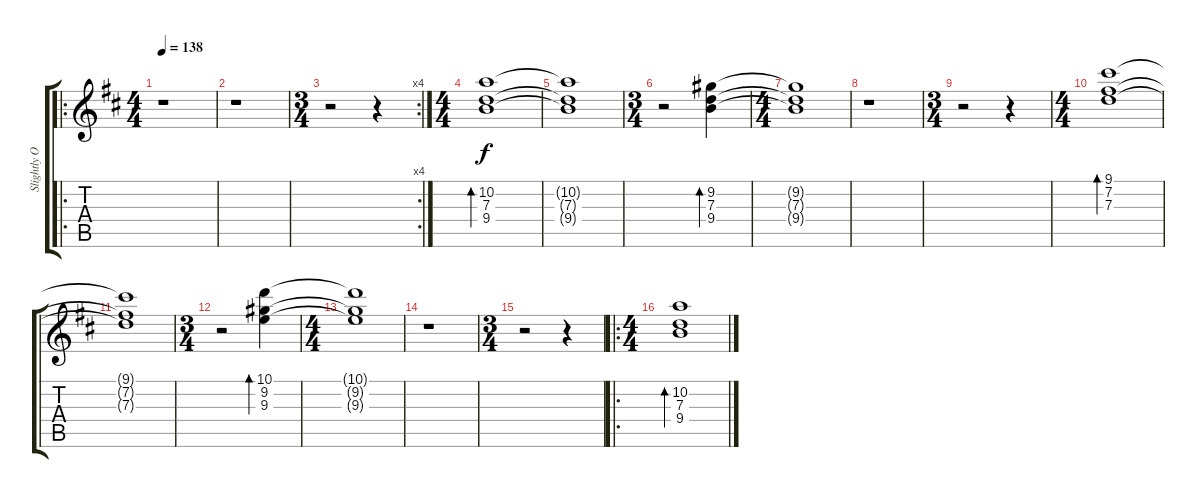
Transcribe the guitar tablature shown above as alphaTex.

\track ("Slightly Overdriven Guitar w/ Chorus" "Slightly O") {instrument electricguitarclean}
\staff {score tabs}
\tuning (E4 B3 G3 D3 A2 E2) {hide}
\ro
\ts (4 4)
\tempo 138
\clef g2
\ks d
r.1{dy f instrument electricguitarclean} |
r.1 |
\rc 4
\ts (3 4)
r.2 r.4 |
\ts (4 4)
(10.2 7.3 9.4).1{bd 30} |
(10.2{t} 7.3{t} 9.4{t}).1 |
\ts (3 4)
r.2 (9.2 7.3 9.4).4{bd 30} |
\ts (4 4)
(9.2{t} 7.3{t} 9.4{t}).1 |
r.1 |
\ts (3 4)
r.2 r.4 |
\ts (4 4)
(9.1 7.2 7.3).1{bd 30} |
(9.1{t} 7.2{t} 7.3{t}).1 |
\ts (3 4)
r.2 (10.1 9.2 9.3).4{bd 30} |
\ts (4 4)
(10.1{t} 9.2{t} 9.3{t}).1 |
r.1 |
\ts (3 4)
r.2 r.4 |
\ro
\ts (4 4)
(10.2 7.3 9.4).1{bd 30}
